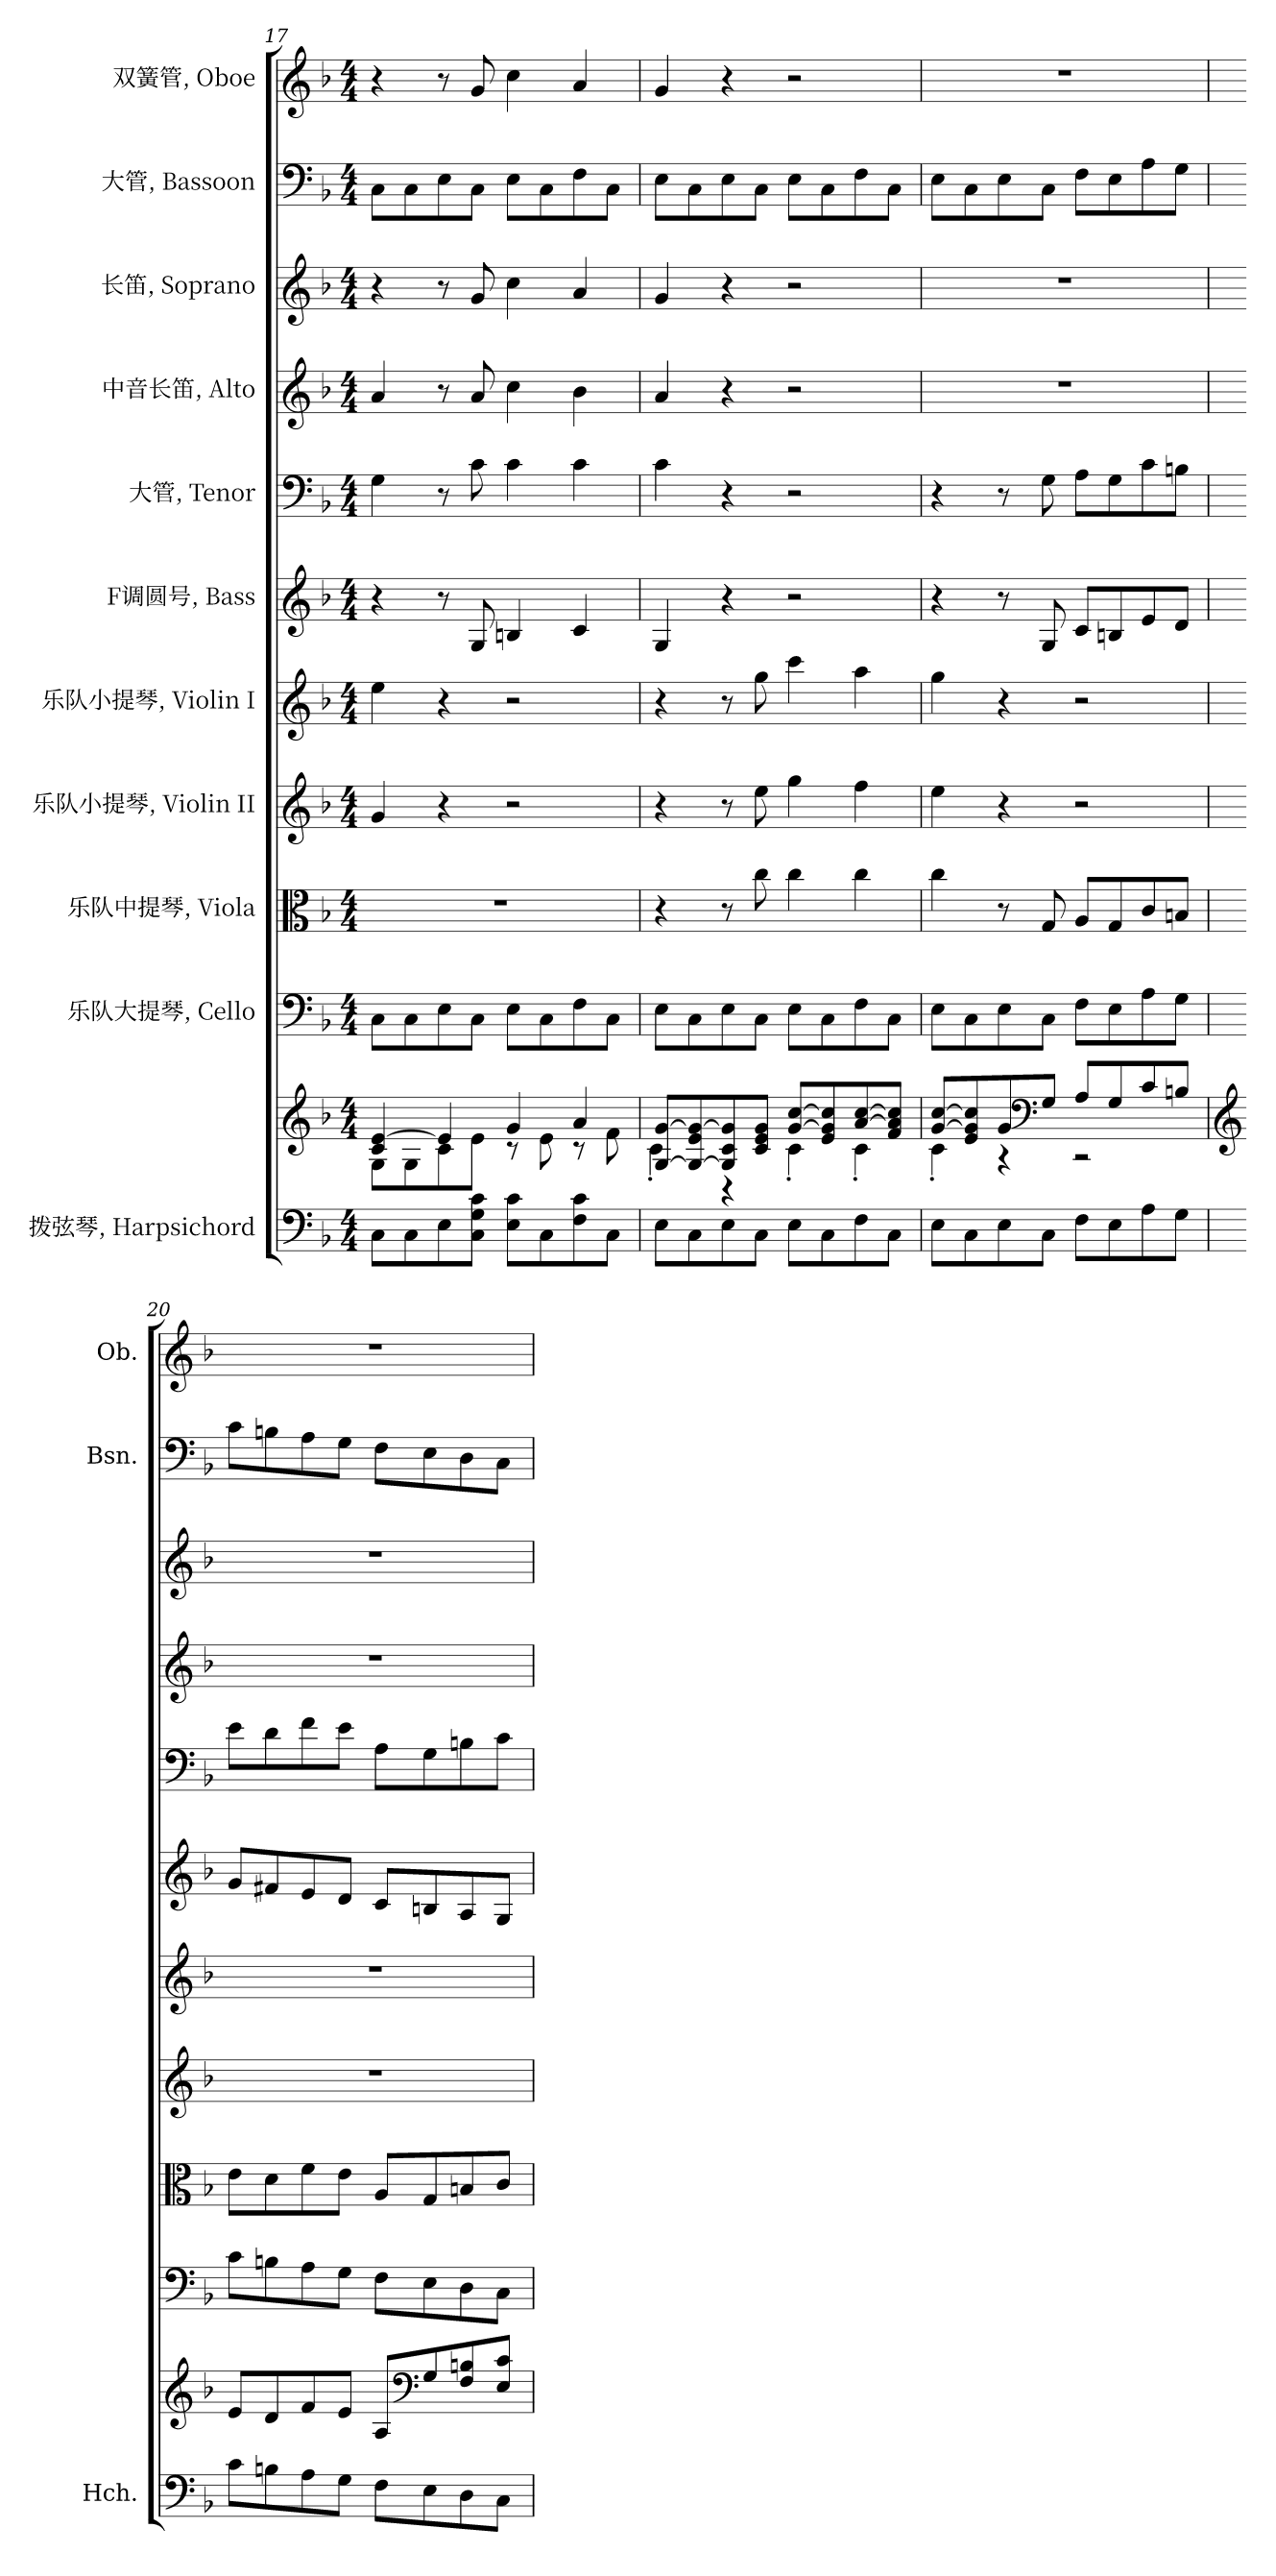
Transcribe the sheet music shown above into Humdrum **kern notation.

**kern	**kern	**kern	**kern	**kern	**kern	**kern	**kern	**kern	**kern	**kern	**kern
*part11	*part11	*part10	*part9	*part8	*part7	*part6	*part5	*part4	*part3	*part2	*part1
*staff12	*staff11	*staff10	*staff9	*staff8	*staff7	*staff6	*staff5	*staff4	*staff3	*staff2	*staff1
*I"拨弦琴, Harpsichord	*	*I"乐队大提琴, Cello	*I"乐队中提琴, Viola	*I"乐队小提琴, Violin II	*I"乐队小提琴, Violin I	*I"F调圆号, Bass	*I"大管, Tenor	*I"中音长笛, Alto	*I"长笛, Soprano	*I"大管, Bassoon	*I"双簧管, Oboe
*I'Hch.	*	*	*	*	*	*	*	*	*	*I'Bsn.	*I'Ob.
!!LO:PB:g=z
*clefF4	*clefG2	*clefF4	*clefC3	*clefG2	*clefG2	*clefG2	*clefF4	*clefG2	*clefG2	*clefF4	*clefG2
*	*	*	*	*	*	*ITrd4c7	*	*ITrd3c5	*	*	*
*k[b-]	*k[b-]	*k[b-]	*k[b-]	*k[b-]	*k[b-]	*k[b-e-]	*k[b-]	*k[]	*k[b-]	*k[b-]	*k[b-]
*M4/4	*M4/4	*M4/4	*M4/4	*M4/4	*M4/4	*M4/4	*M4/4	*M4/4	*M4/4	*M4/4	*M4/4
=17	=17	=17	=17	=17	=17	=17	=17	=17	=17	=17	=17
*	*^	*	*	*	*	*	*	*	*	*	*
8C\L	4c/ [4e/	8G\L	8C\L	1r	4g/	4ee\	4r	4G\	4e/	4r	8C\L	4r
8C\	.	8G\	8C\	.	.	.	.	.	.	.	8C\	.
8E\	4e/]	8c\	8E\	.	4r	4r	8r	8r	8r	8r	8E\	8r
8C\ 8G\ 8c\J	.	8e\J	8C\J	.	.	.	8C/	8c\	8e/	8g/	8C\J	8g/
8E\ 8c\L	4g/	8r	8E\L	.	2r	2r	4En/	4c\	4g\	4cc\	8E\L	4cc\
8C\	.	8e\	8C\	.	.	.	.	.	.	.	8C\	.
8F\ 8c\	4a/	8r	8F\	.	.	.	4F/	4c\	4f\	4a/	8F\	4a/
8C\J	.	8f\	8C\J	.	.	.	.	.	.	.	8C\J	.
=18	=18	=18	=18	=18	=18	=18	=18	=18	=18	=18	=18	=18
8E\L	[8G/ [8g/L	4c'\	8E\L	4r	4r	4r	4C/	4c\	4e/	4g/	8E\L	4g/
8C\	8G/_ 8e/ 8g/_	.	8C\	.	.	.	.	.	.	.	8C\	.
8E\	8G/] 8c/ 8g/]	4r	8E\	8r	8r	8r	4r	4r	4r	4r	8E\	4r
8C\J	8c/ 8e/ 8g/J	.	8C\J	8cc\	8ee\	8gg\	.	.	.	.	8C\J	.
8E\L	[8g/ [8cc/L	4c'\	8E\L	4cc\	4gg\	4ccc\	2r	2r	2r	2r	8E\L	2r
8C\	8e/ 8g/] 8cc/]	.	8C\	.	.	.	.	.	.	.	8C\	.
8F\	[8a/ [8cc/	4c'\	8F\	4cc\	4ff\	4aa\	.	.	.	.	8F\	.
8C\J	8f/ 8a/] 8cc/]J	.	8C\J	.	.	.	.	.	.	.	8C\J	.
=19	=19	=19	=19	=19	=19	=19	=19	=19	=19	=19	=19	=19
8E\L	[8g/ [8cc/L	4c'\	8E\L	4cc\	4ee\	4gg\	4r	4r	1r	1r	8E\L	1r
8C\	8e/ 8g/] 8cc/]	.	8C\	.	.	.	.	.	.	.	8C\	.
8E\	8g/	4r	8E\	8r	4r	4r	8r	8r	.	.	8E\	.
*	*clefF4	*	*	*	*	*	*	*	*	*	*	*
8C\J	8G/J	.	8C\J	8G/	.	.	8C/	8G\	.	.	8C\J	.
8F\L	8A/L	2r	8F\L	8A/L	2r	2r	8F/L	8A\L	.	.	8F\L	.
8E\	8G/	.	8E\	8G/	.	.	8En/	8G\	.	.	8E\	.
8A\	8c/	.	8A\	8c/	.	.	8A/	8c\	.	.	8A\	.
8G\J	8Bn/J	.	8G\J	8Bn/J	.	.	8G/J	8Bn\J	.	.	8G\J	.
*	*v	*v	*	*	*	*	*	*	*	*	*	*
!!LO:PB:g=z
=20	=20	=20	=20	=20	=20	=20	=20	=20	=20	=20	=20
*	*clefG2	*	*	*	*	*	*	*	*	*	*
8c\L	8e/L	8c\L	8e\L	1r	1r	8c/L	8e\L	1r	1r	8c\L	1r
8Bn\	8d/	8Bn\	8d\	.	.	8Bn/	8d\	.	.	8Bn\	.
8A\	8f/	8A\	8f\	.	.	8A/	8f\	.	.	8A\	.
8G\J	8e/J	8G\J	8e\J	.	.	8G/J	8e\J	.	.	8G\J	.
8F\L	8A/L	8F\L	8A/L	.	.	8F/L	8A\L	.	.	8F\L	.
*	*clefF4	*	*	*	*	*	*	*	*	*	*
8E\	8G/	8E\	8G/	.	.	8En/	8G\	.	.	8E\	.
8D\	8F/ 8Bn/	8D\	8Bn/	.	.	8D/	8Bn\	.	.	8D\	.
8C\J	8E/ 8c/J	8C\J	8c/J	.	.	8C/J	8c\J	.	.	8C\J	.
=	=	=	=	=	=	=	=	=	=	=	=
*-	*-	*-	*-	*-	*-	*-	*-	*-	*-	*-	*-
